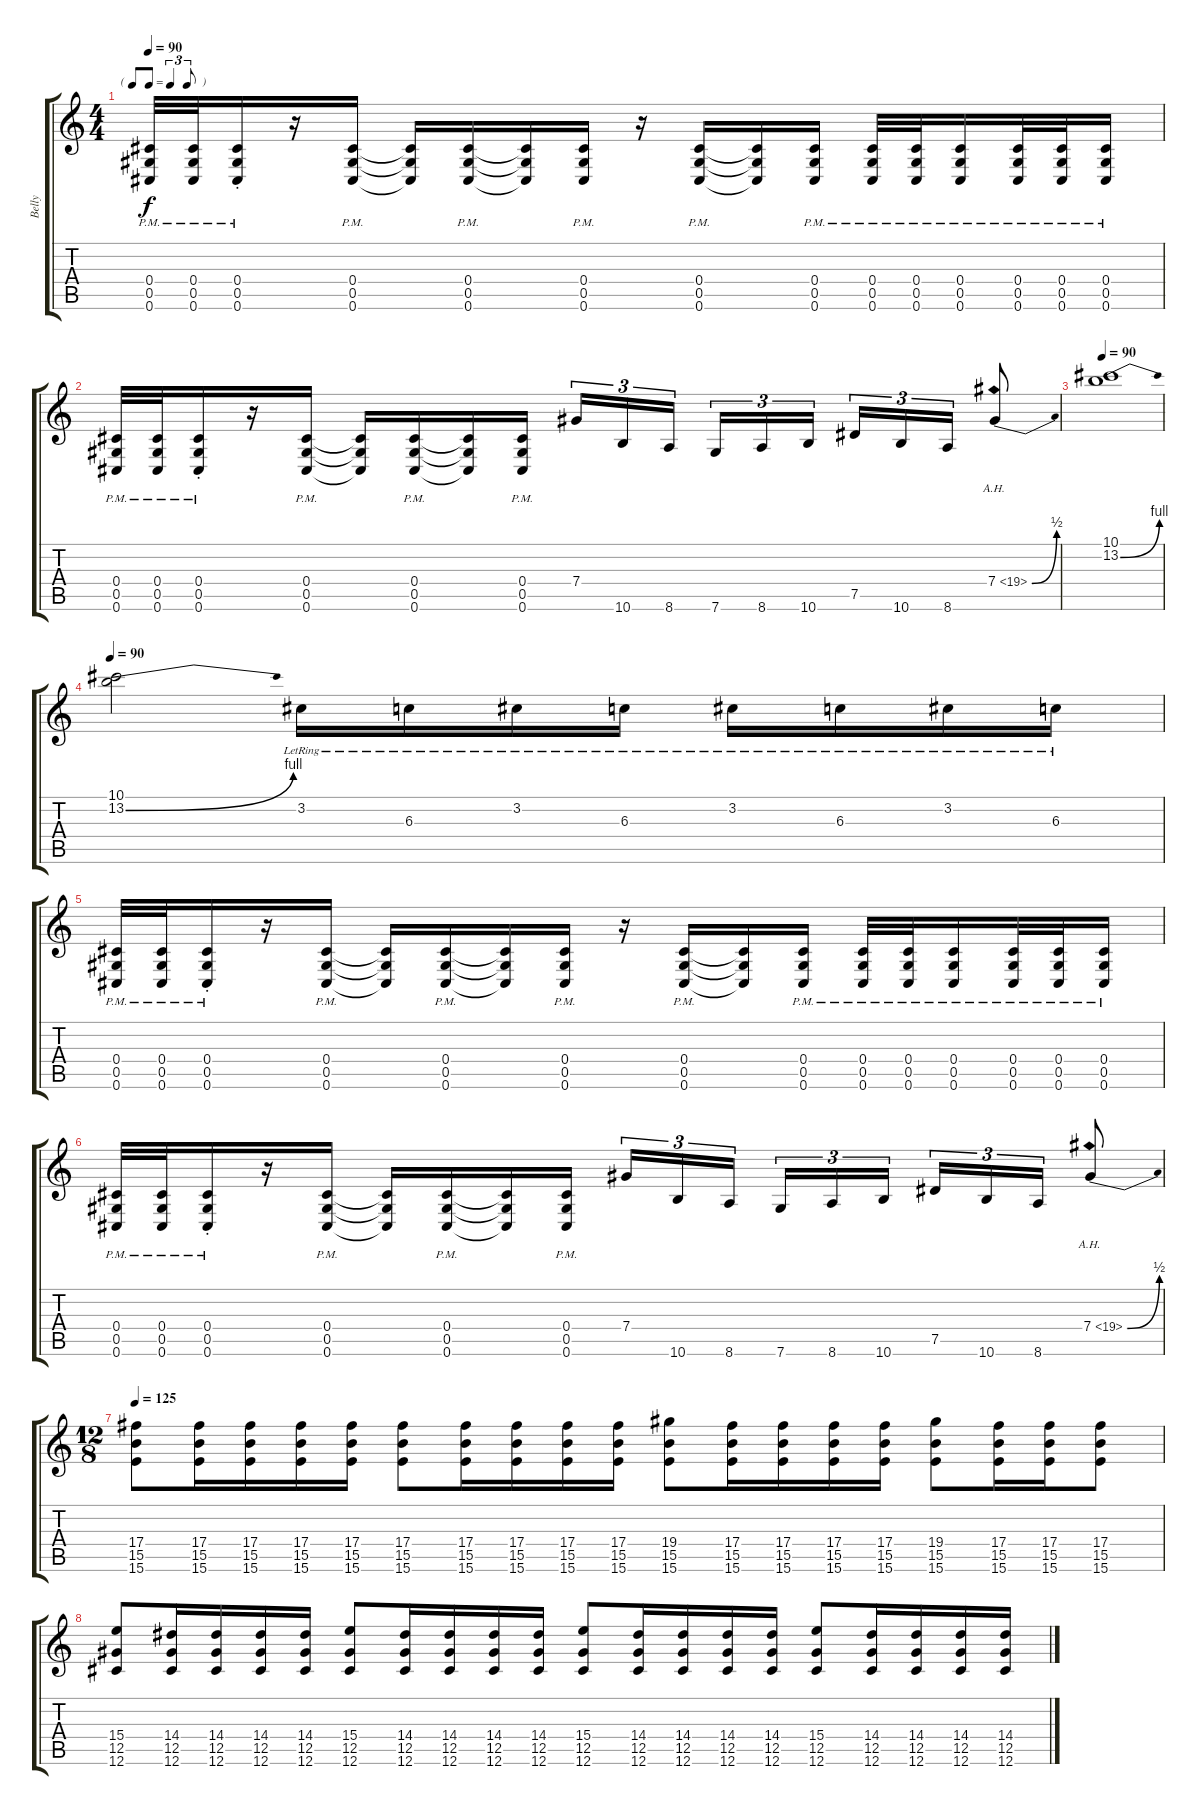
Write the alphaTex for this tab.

\track ("Belly" "Belly") {instrument acousticguitarsteel}
\staff {score tabs}
\tuning (Eb4 Bb3 Gb3 Db3 Ab2 Db2) {hide}
\ts (4 4)
\tf triplet8th
\tempo 90
\clef g2
\ks c
(0.4{pm} 0.5{pm} 0.6{pm}).32{dy f} (0.4{pm} 0.5{pm} 0.6{pm}).32 (0.4{pm st} 0.5{pm st} 0.6{pm st}).16 r.16 (0.4{pm} 0.5{pm} 0.6{pm}).16 (0.4{t} 0.5{t} 0.6{t}).16 (0.4{pm} 0.5{pm} 0.6{pm}).16 (0.4{t} 0.5{t} 0.6{t}).16 (0.4{pm} 0.5{pm} 0.6{pm}).16 r.16 (0.4{pm} 0.5{pm} 0.6{pm}).16 (0.4{t} 0.5{t} 0.6{t}).16 (0.4{pm} 0.5{pm} 0.6{pm}).16 (0.4{pm} 0.5{pm} 0.6{pm}).32 (0.4{pm} 0.5{pm} 0.6{pm}).32 (0.4{pm} 0.5{pm} 0.6{pm}).16 (0.4{pm} 0.5{pm} 0.6{pm}).32 (0.4{pm} 0.5{pm} 0.6{pm}).32 (0.4{pm} 0.5{pm} 0.6{pm}).16 |
(0.4{pm} 0.5{pm} 0.6{pm}).32 (0.4{pm} 0.5{pm} 0.6{pm}).32 (0.4{pm st} 0.5{pm st} 0.6{pm st}).16 r.16 (0.4{pm} 0.5{pm} 0.6{pm}).16 (0.4{t} 0.5{t} 0.6{t}).16 (0.4{pm} 0.5{pm} 0.6{pm}).16 (0.4{t} 0.5{t} 0.6{t}).16 (0.4{pm} 0.5{pm} 0.6{pm}).16 7.4.16{tu (3 2)} 10.6.16{tu (3 2)} 8.6.16{tu (3 2)} 7.6.16{tu (3 2)} 8.6.16{tu (3 2)} 10.6.16{tu (3 2)} 7.5.16{tu (3 2)} 10.6.16{tu (3 2)} 8.6.16{tu (3 2)} 7.4{be (bend 0 0 60 2) ah 12}.8 |
\tempo 90
(10.1 13.2{be (bend 0 0 60 4)}).1 |
\tempo 90
(10.1 13.2{be (bend 0 0 60 4)}).2 3.2{lr}.16 6.3{lr}.16 3.2{lr}.16 6.3{lr}.16 3.2{lr}.16 6.3{lr}.16 3.2{lr}.16 6.3{lr}.16 |
(0.4{pm} 0.5{pm} 0.6{pm}).32 (0.4{pm} 0.5{pm} 0.6{pm}).32 (0.4{pm st} 0.5{pm st} 0.6{pm st}).16 r.16 (0.4{pm} 0.5{pm} 0.6{pm}).16 (0.4{t} 0.5{t} 0.6{t}).16 (0.4{pm} 0.5{pm} 0.6{pm}).16 (0.4{t} 0.5{t} 0.6{t}).16 (0.4{pm} 0.5{pm} 0.6{pm}).16 r.16 (0.4{pm} 0.5{pm} 0.6{pm}).16 (0.4{t} 0.5{t} 0.6{t}).16 (0.4{pm} 0.5{pm} 0.6{pm}).16 (0.4{pm} 0.5{pm} 0.6{pm}).32 (0.4{pm} 0.5{pm} 0.6{pm}).32 (0.4{pm} 0.5{pm} 0.6{pm}).16 (0.4{pm} 0.5{pm} 0.6{pm}).32 (0.4{pm} 0.5{pm} 0.6{pm}).32 (0.4{pm} 0.5{pm} 0.6{pm}).16 |
(0.4{pm} 0.5{pm} 0.6{pm}).32 (0.4{pm} 0.5{pm} 0.6{pm}).32 (0.4{pm st} 0.5{pm st} 0.6{pm st}).16 r.16 (0.4{pm} 0.5{pm} 0.6{pm}).16 (0.4{t} 0.5{t} 0.6{t}).16 (0.4{pm} 0.5{pm} 0.6{pm}).16 (0.4{t} 0.5{t} 0.6{t}).16 (0.4{pm} 0.5{pm} 0.6{pm}).16 7.4.16{tu (3 2)} 10.6.16{tu (3 2)} 8.6.16{tu (3 2)} 7.6.16{tu (3 2)} 8.6.16{tu (3 2)} 10.6.16{tu (3 2)} 7.5.16{tu (3 2)} 10.6.16{tu (3 2)} 8.6.16{tu (3 2)} 7.4{be (bend 0 0 60 2) ah 12}.8 |
\ts (12 8)
\tempo 125
(17.4 15.5 15.6).8 (17.4 15.5 15.6).16 (17.4 15.5 15.6).16 (17.4 15.5 15.6).16 (17.4 15.5 15.6).16 (17.4 15.5 15.6).8 (17.4 15.5 15.6).16 (17.4 15.5 15.6).16 (17.4 15.5 15.6).16 (17.4 15.5 15.6).16 (19.4 15.5 15.6).8 (17.4 15.5 15.6).16 (17.4 15.5 15.6).16 (17.4 15.5 15.6).16 (17.4 15.5 15.6).16 (19.4 15.5 15.6).8 (17.4 15.5 15.6).16 (17.4 15.5 15.6).16 (17.4 15.5 15.6).8 |
(15.4 12.5 12.6).8 (14.4 12.5 12.6).16 (14.4 12.5 12.6).16 (14.4 12.5 12.6).16 (14.4 12.5 12.6).16 (15.4 12.5 12.6).8 (14.4 12.5 12.6).16 (14.4 12.5 12.6).16 (14.4 12.5 12.6).16 (14.4 12.5 12.6).16 (15.4 12.5 12.6).8 (14.4 12.5 12.6).16 (14.4 12.5 12.6).16 (14.4 12.5 12.6).16 (14.4 12.5 12.6).16 (15.4 12.5 12.6).8 (14.4 12.5 12.6).16 (14.4 12.5 12.6).16 (14.4 12.5 12.6).16 (14.4 12.5 12.6).16
